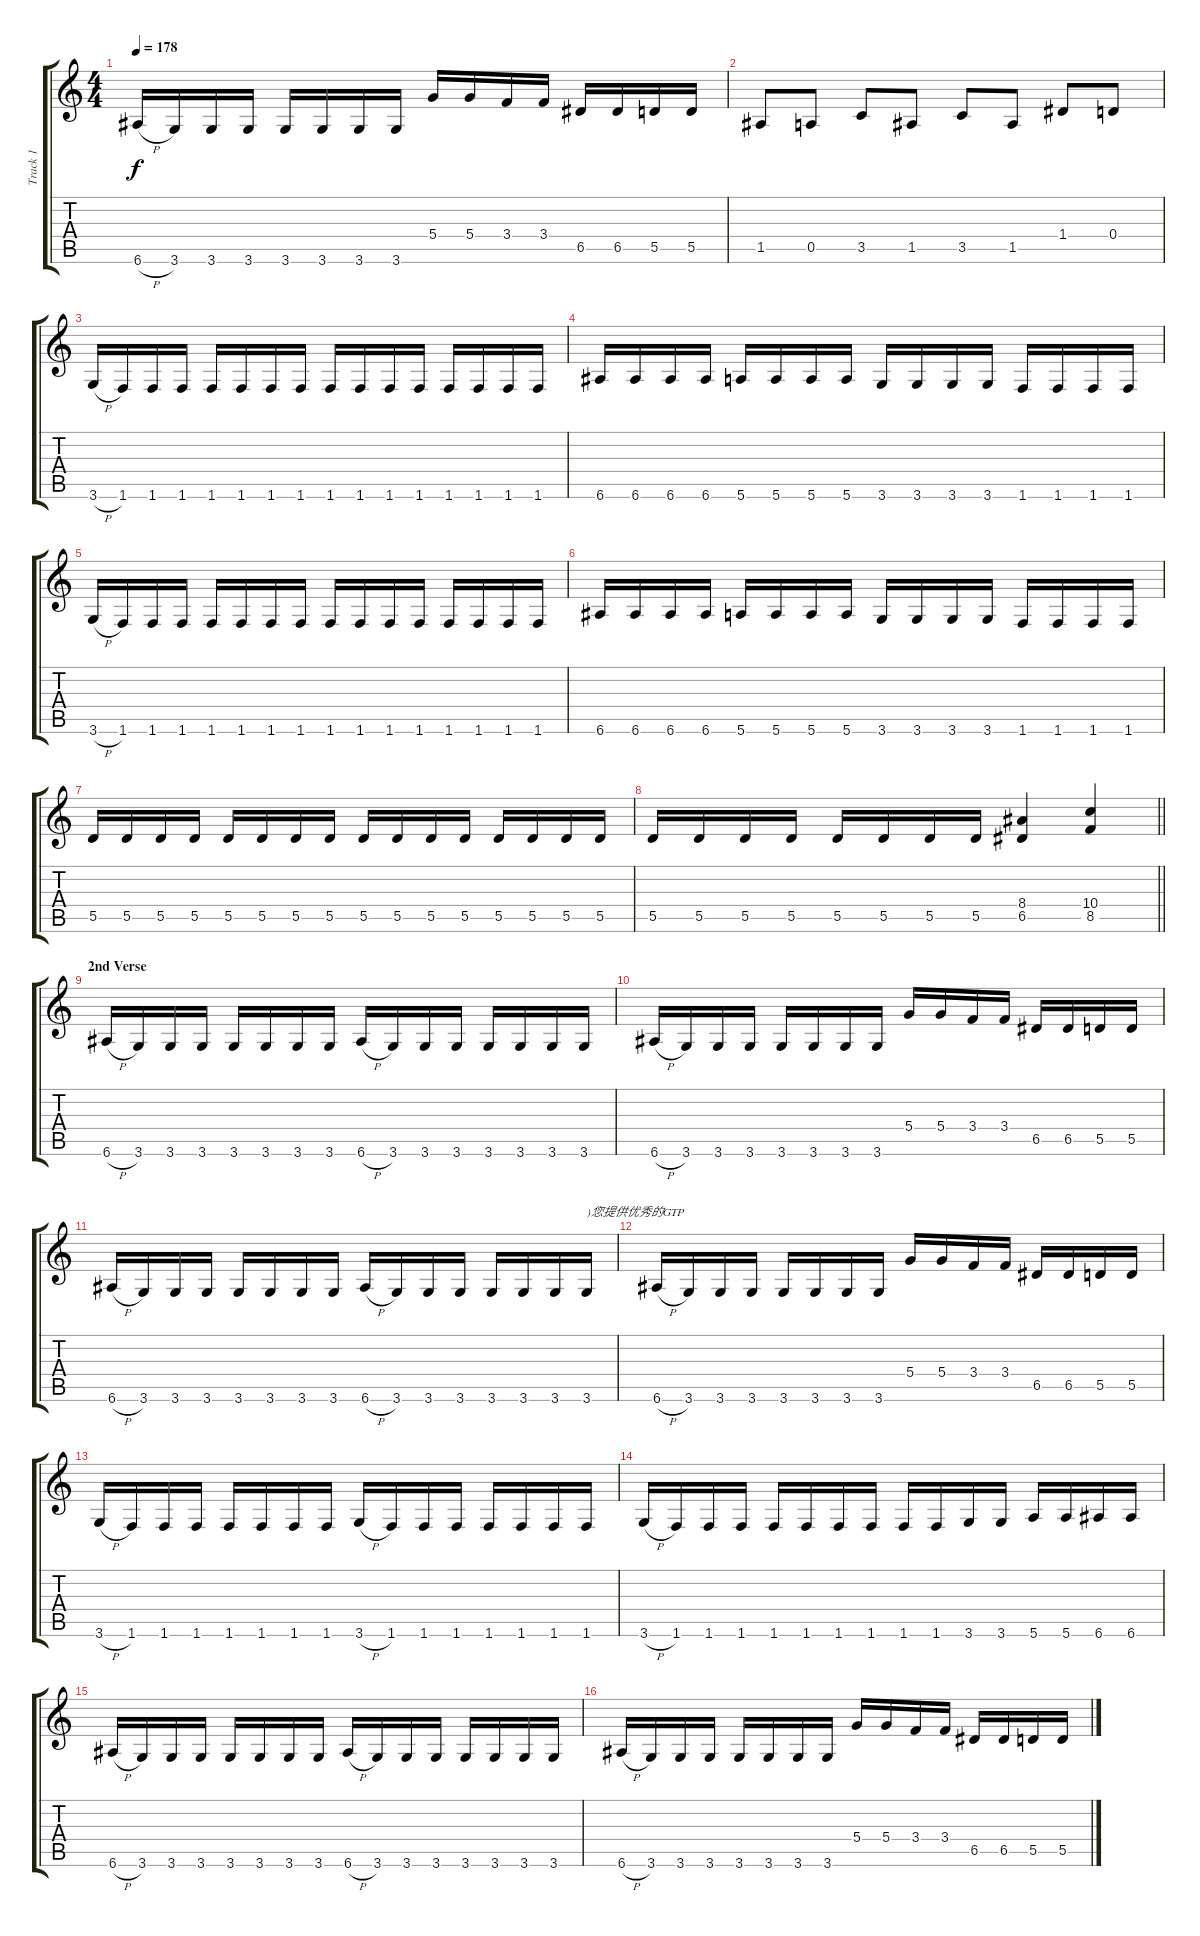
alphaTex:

\track ("Track 1" "Track 1") {instrument distortionguitar}
\staff {score tabs}
\tuning (E4 B3 G3 D3 A2 E2) {hide}
\ts (4 4)
\tempo 178
\clef g2
\ks c
6.6{h}.16{dy f} 3.6.16 3.6.16 3.6.16 3.6.16 3.6.16 3.6.16 3.6.16 5.4.16 5.4.16 3.4.16 3.4.16 6.5.16 6.5.16 5.5.16 5.5.16 |
1.5.8 0.5.8 3.5.8 1.5.8 3.5.8 1.5.8 1.4.8 0.4.8 |
3.6{h}.16 1.6.16 1.6.16 1.6.16 1.6.16 1.6.16 1.6.16 1.6.16 1.6.16 1.6.16 1.6.16 1.6.16 1.6.16 1.6.16 1.6.16 1.6.16 |
6.6.16 6.6.16 6.6.16 6.6.16 5.6.16 5.6.16 5.6.16 5.6.16 3.6.16 3.6.16 3.6.16 3.6.16 1.6.16 1.6.16 1.6.16 1.6.16 |
3.6{h}.16 1.6.16 1.6.16 1.6.16 1.6.16 1.6.16 1.6.16 1.6.16 1.6.16 1.6.16 1.6.16 1.6.16 1.6.16 1.6.16 1.6.16 1.6.16 |
6.6.16 6.6.16 6.6.16 6.6.16 5.6.16 5.6.16 5.6.16 5.6.16 3.6.16 3.6.16 3.6.16 3.6.16 1.6.16 1.6.16 1.6.16 1.6.16 |
5.5.16 5.5.16 5.5.16 5.5.16 5.5.16 5.5.16 5.5.16 5.5.16 5.5.16 5.5.16 5.5.16 5.5.16 5.5.16 5.5.16 5.5.16 5.5.16 |
\barLineRight lightlight
5.5.16 5.5.16 5.5.16 5.5.16 5.5.16 5.5.16 5.5.16 5.5.16 (8.4 6.5).4 (10.4 8.5).4 |
\section ("" "2nd Verse")
6.6{h}.16 3.6.16 3.6.16 3.6.16 3.6.16 3.6.16 3.6.16 3.6.16 6.6{h}.16 3.6.16 3.6.16 3.6.16 3.6.16 3.6.16 3.6.16 3.6.16 |
6.6{h}.16 3.6.16 3.6.16 3.6.16 3.6.16 3.6.16 3.6.16 3.6.16 5.4.16 5.4.16 3.4.16 3.4.16 6.5.16 6.5.16 5.5.16 5.5.16 |
6.6{h}.16 3.6.16 3.6.16 3.6.16 3.6.16 3.6.16 3.6.16 3.6.16 6.6{h}.16 3.6.16 3.6.16 3.6.16 3.6.16 3.6.16 3.6.16 3.6.16{txt ")您提供优秀的GTP"} |
6.6{h}.16 3.6.16 3.6.16 3.6.16 3.6.16 3.6.16 3.6.16 3.6.16 5.4.16 5.4.16 3.4.16 3.4.16 6.5.16 6.5.16 5.5.16 5.5.16 |
3.6{h}.16 1.6.16 1.6.16 1.6.16 1.6.16 1.6.16 1.6.16 1.6.16 3.6{h}.16 1.6.16 1.6.16 1.6.16 1.6.16 1.6.16 1.6.16 1.6.16 |
3.6{h}.16 1.6.16 1.6.16 1.6.16 1.6.16 1.6.16 1.6.16 1.6.16 1.6.16 1.6.16 3.6.16 3.6.16 5.6.16 5.6.16 6.6.16 6.6.16 |
6.6{h}.16 3.6.16 3.6.16 3.6.16 3.6.16 3.6.16 3.6.16 3.6.16 6.6{h}.16 3.6.16 3.6.16 3.6.16 3.6.16 3.6.16 3.6.16 3.6.16 |
6.6{h}.16 3.6.16 3.6.16 3.6.16 3.6.16 3.6.16 3.6.16 3.6.16 5.4.16 5.4.16 3.4.16 3.4.16 6.5.16 6.5.16 5.5.16 5.5.16
